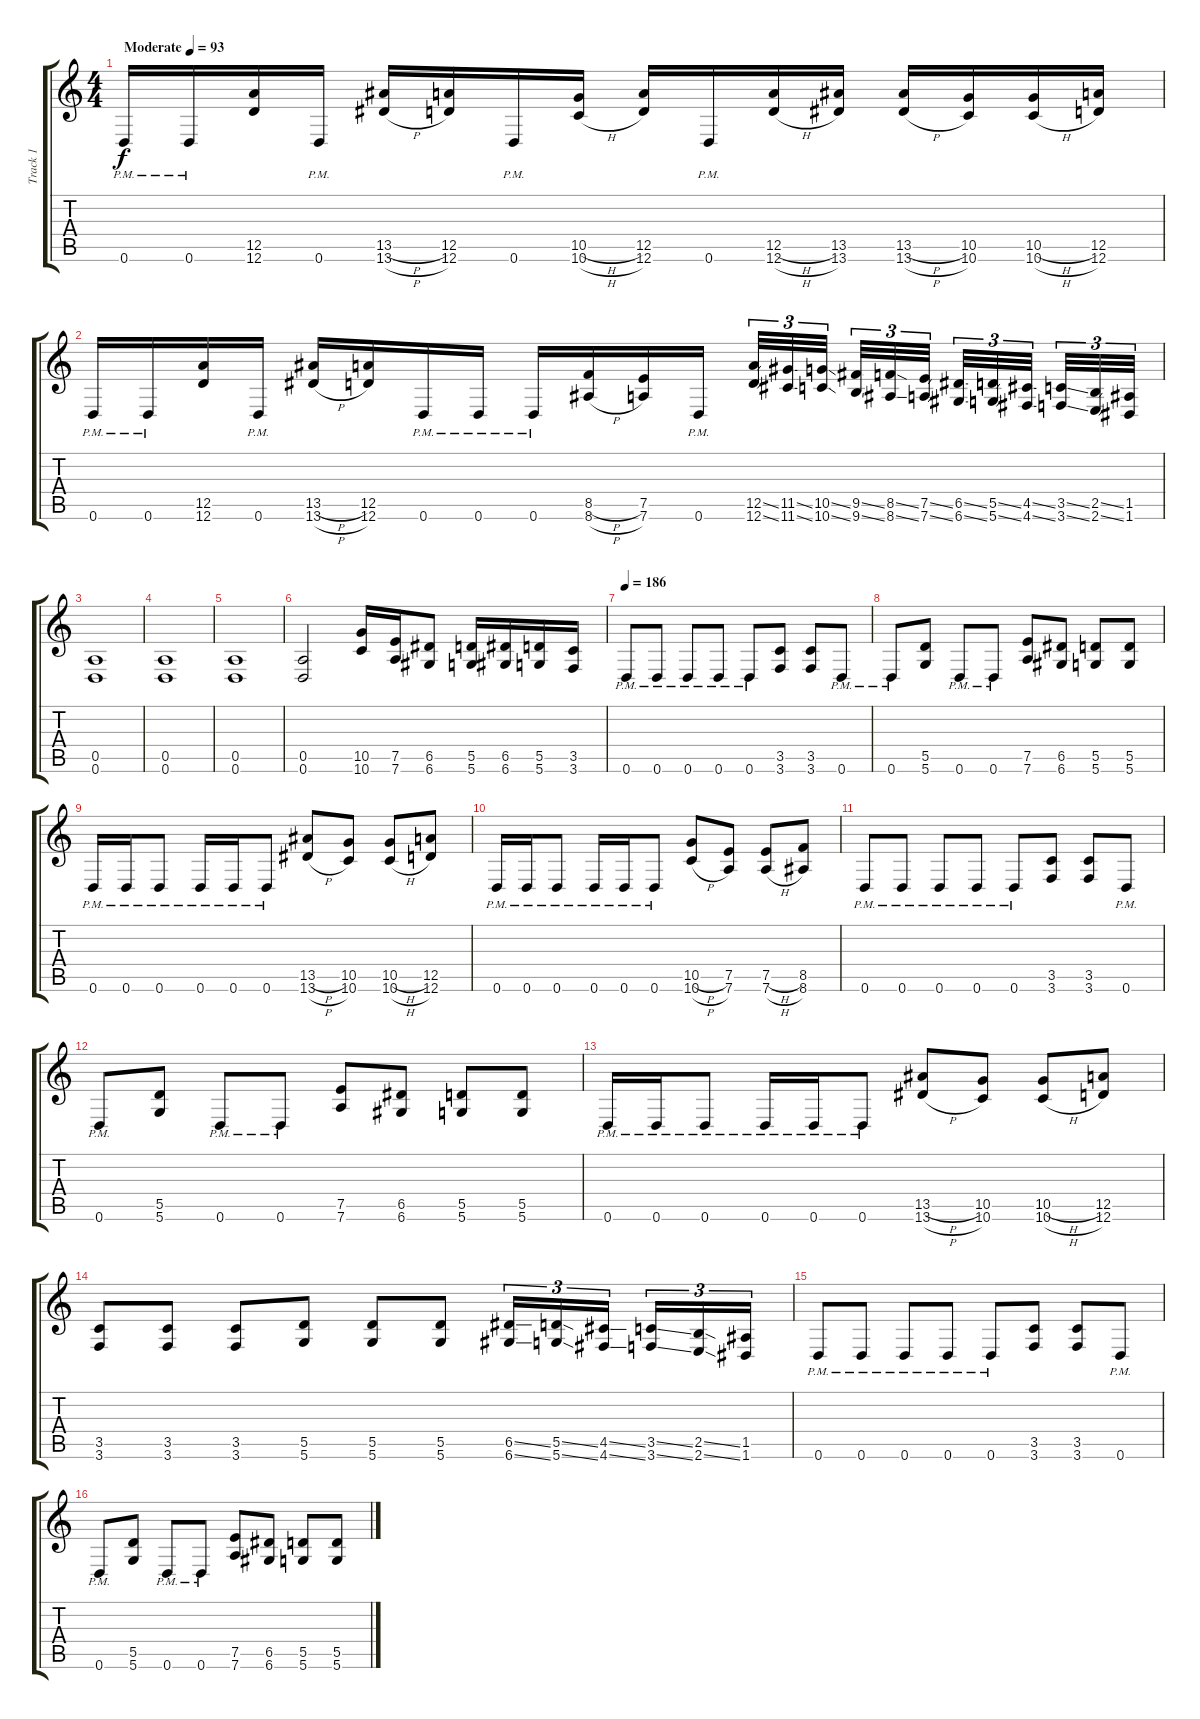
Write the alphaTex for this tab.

\track ("Track 1" "Track 1") {instrument distortionguitar}
\staff {score tabs}
\tuning (E4 B3 G3 D3 A2 D2) {hide}
\ts (4 4)
\tempo (93 "Moderate")
\clef g2
\ks c
0.6{pm}.16{dy f instrument distortionguitar} 0.6{pm}.16 (12.5 12.6).16 0.6{pm}.16 (13.5{h} 13.6{h}).16 (12.5 12.6).16 0.6{pm}.16 (10.5{h} 10.6{h}).16 (12.5 12.6).16 0.6{pm}.16 (12.5{h} 12.6{h}).16 (13.5 13.6).16 (13.5{h} 13.6{h}).16 (10.5 10.6).16 (10.5{h} 10.6{h}).16 (12.5 12.6).16 |
0.6{pm}.16 0.6{pm}.16 (12.5 12.6).16 0.6{pm}.16 (13.5{h} 13.6{h}).16 (12.5 12.6).16 0.6{pm}.16 0.6{pm}.16 0.6{pm}.16 (8.5{h} 8.6{h}).16 (7.5 7.6).16 0.6{pm}.16 (12.5{ss} 12.6{ss}).32{tu (3 2)} (11.5{ss} 11.6{ss}).32{tu (3 2)} (10.5{ss} 10.6{ss}).32{tu (3 2)} (9.5{ss} 9.6{ss}).32{tu (3 2)} (8.5{ss} 8.6{ss}).32{tu (3 2)} (7.5{ss} 7.6{ss}).32{tu (3 2)} (6.5{ss} 6.6{ss}).32{tu (3 2)} (5.5{ss} 5.6{ss}).32{tu (3 2)} (4.5{ss} 4.6{ss}).32{tu (3 2)} (3.5{ss} 3.6{ss}).32{tu (3 2)} (2.5{ss} 2.6{ss}).32{tu (3 2)} (1.5 1.6).32{tu (3 2)} |
(0.5 0.6).1 |
(0.5 0.6).1 |
(0.5 0.6).1 |
(0.5 0.6).2 (10.5 10.6).16 (7.5 7.6).16 (6.5 6.6).8 (5.5 5.6).16 (6.5 6.6).16 (5.5 5.6).16 (3.5 3.6).16 |
\tempo 186
0.6{pm}.8 0.6{pm}.8 0.6{pm}.8 0.6{pm}.8 0.6{pm}.8 (3.5 3.6).8 (3.5 3.6).8 0.6{pm}.8 |
0.6{pm}.8 (5.5 5.6).8 0.6{pm}.8 0.6{pm}.8 (7.5 7.6).8 (6.5 6.6).8 (5.5 5.6).8 (5.5 5.6).8 |
0.6{pm}.16 0.6{pm}.16 0.6{pm}.8 0.6{pm}.16 0.6{pm}.16 0.6{pm}.8 (13.5{h} 13.6{h}).8 (10.5 10.6).8 (10.5{h} 10.6{h}).8 (12.5 12.6).8 |
0.6{pm}.16 0.6{pm}.16 0.6{pm}.8 0.6{pm}.16 0.6{pm}.16 0.6{pm}.8 (10.5{h} 10.6{h}).8 (7.5 7.6).8 (7.5{h} 7.6{h}).8 (8.5 8.6).8 |
0.6{pm}.8 0.6{pm}.8 0.6{pm}.8 0.6{pm}.8 0.6{pm}.8 (3.5 3.6).8 (3.5 3.6).8 0.6{pm}.8 |
0.6{pm}.8 (5.5 5.6).8 0.6{pm}.8 0.6{pm}.8 (7.5 7.6).8 (6.5 6.6).8 (5.5 5.6).8 (5.5 5.6).8 |
0.6{pm}.16 0.6{pm}.16 0.6{pm}.8 0.6{pm}.16 0.6{pm}.16 0.6{pm}.8 (13.5{h} 13.6{h}).8 (10.5 10.6).8 (10.5{h} 10.6{h}).8 (12.5 12.6).8 |
(3.5 3.6).8 (3.5 3.6).8 (3.5 3.6).8 (5.5 5.6).8 (5.5 5.6).8 (5.5 5.6).8 (6.5{ss} 6.6{ss}).16{tu (3 2)} (5.5{ss} 5.6{ss}).16{tu (3 2)} (4.5{ss} 4.6{ss}).16{tu (3 2)} (3.5{ss} 3.6{ss}).16{tu (3 2)} (2.5{ss} 2.6{ss}).16{tu (3 2)} (1.5 1.6).16{tu (3 2)} |
0.6{pm}.8 0.6{pm}.8 0.6{pm}.8 0.6{pm}.8 0.6{pm}.8 (3.5 3.6).8 (3.5 3.6).8 0.6{pm}.8 |
0.6{pm}.8 (5.5 5.6).8 0.6{pm}.8 0.6{pm}.8 (7.5 7.6).8 (6.5 6.6).8 (5.5 5.6).8 (5.5 5.6).8
